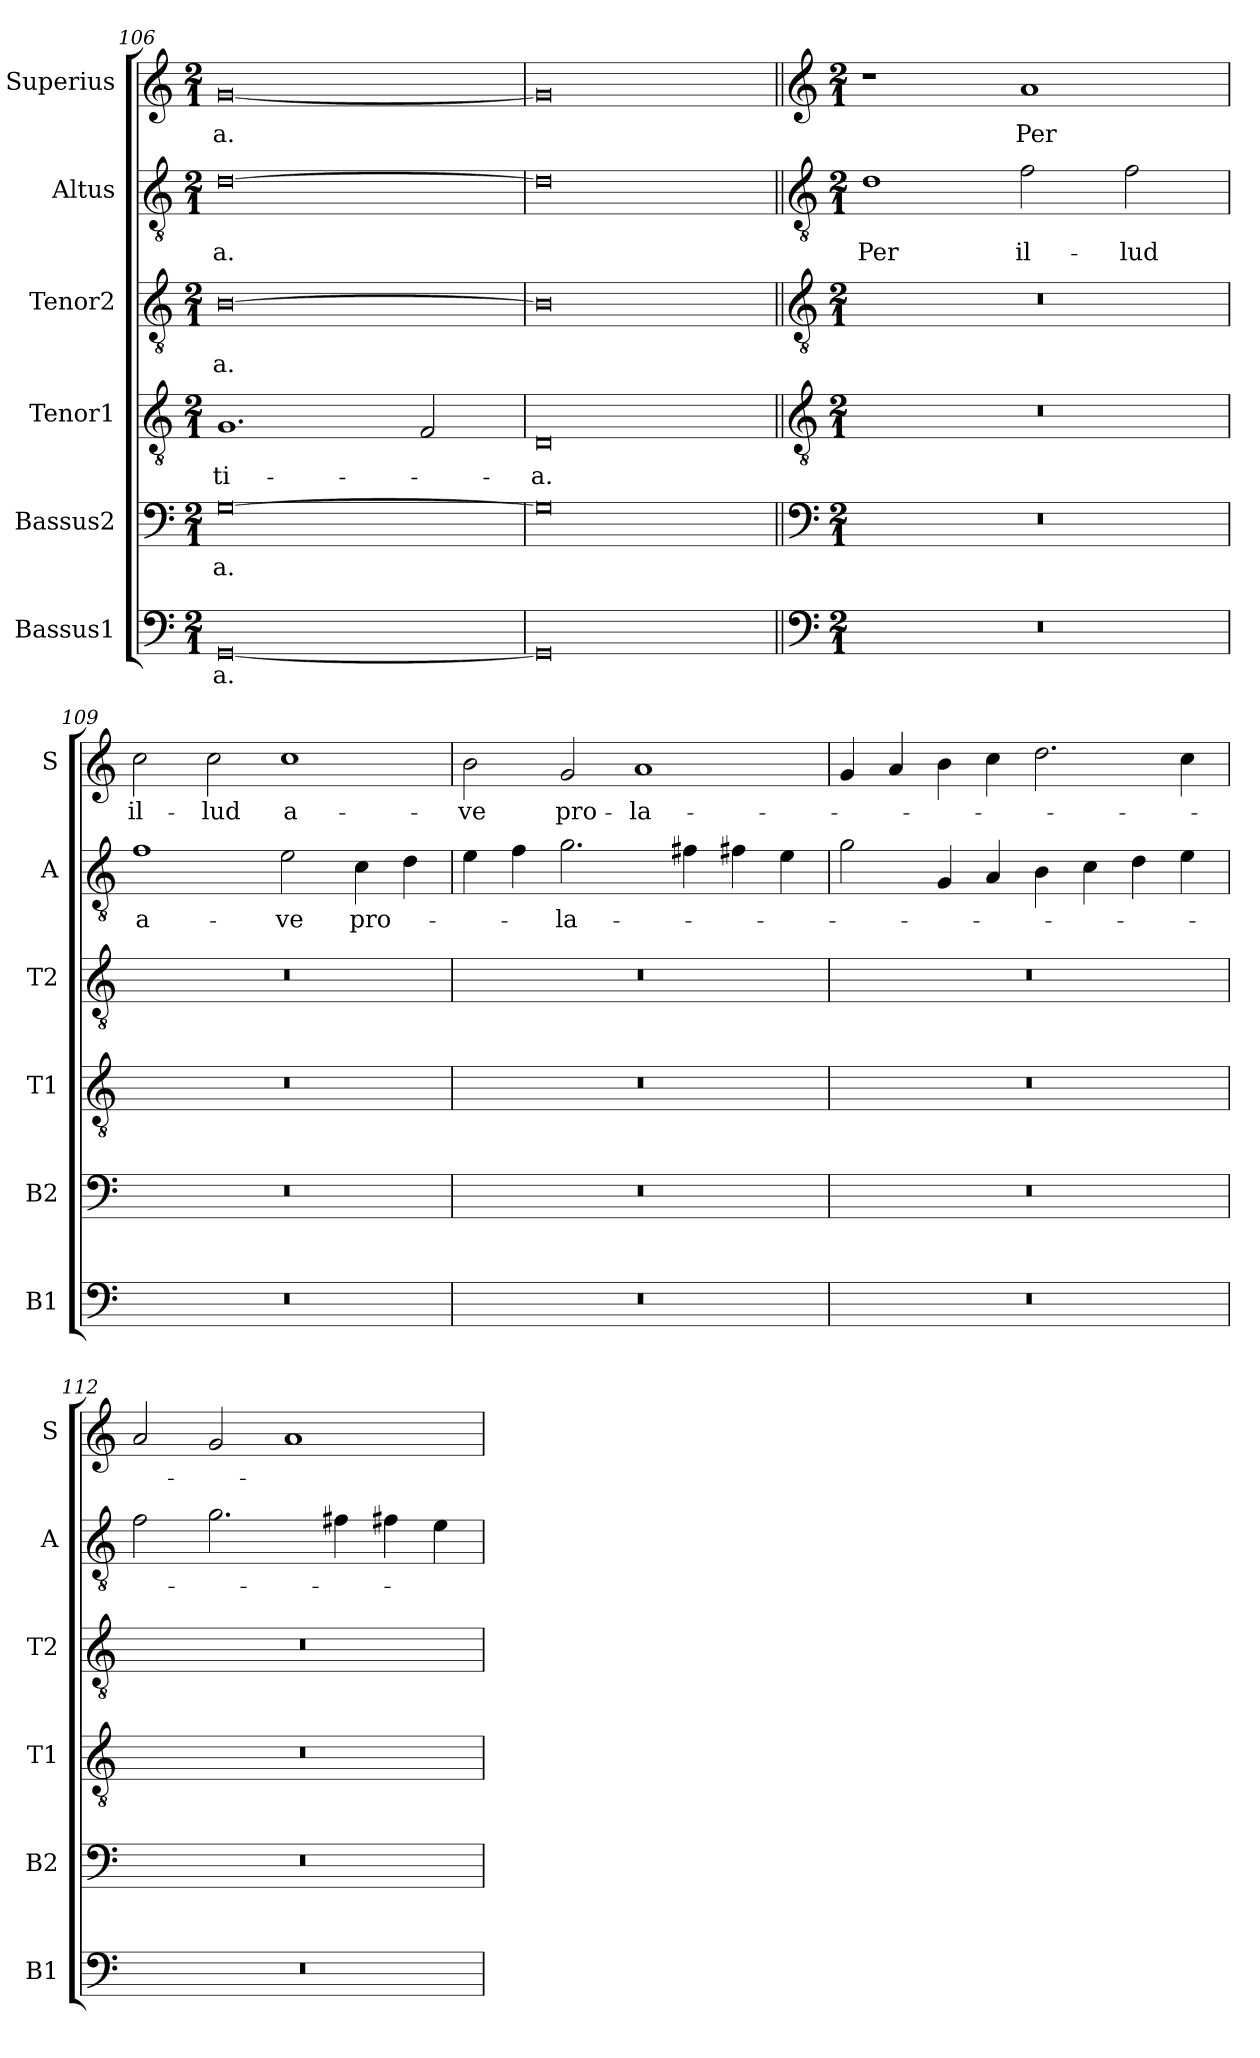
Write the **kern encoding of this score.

**kern	**text	**kern	**text	**kern	**text	**kern	**text	**kern	**text	**kern	**text
*part6	*part6	*part5	*part5	*part4	*part4	*part3	*part3	*part2	*part2	*part1	*part1
*staff6	*staff6	*staff5	*staff5	*staff4	*staff4	*staff3	*staff3	*staff2	*staff2	*staff1	*staff1
*I"Bassus1	*	*I"Bassus2	*	*I"Tenor1	*	*I"Tenor2	*	*I"Altus	*	*I"Superius	*
*I'B1	*	*I'B2	*	*I'T1	*	*I'T2	*	*I'A	*	*I'S	*
*clefF4	*	*clefF4	*	*clefGv2	*	*clefGv2	*	*clefGv2	*	*clefG2	*
*k[]	*	*k[]	*	*k[]	*	*k[]	*	*k[]	*	*k[]	*
*M2/1	*	*M2/1	*	*M2/1	*	*M2/1	*	*M2/1	*	*M2/1	*
=106	=106	=106	=106	=106	=106	=106	=106	=106	=106	=106	=106
[0GG	-a.	[0G	-a.	1.G	-ti-	[0B	-a.	[0d	-a.	[0g	-a.
.	.	.	.	2F/	.	.	.	.	.	.	.
=107	=107	=107	=107	=107	=107	=107	=107	=107	=107	=107	=107
0GG]	.	0G]	.	0D	-a.	0B]	.	0d]	.	0g]	.
!!LO:LB:g=z
=108||	=108||	=108||	=108||	=108||	=108||	=108||	=108||	=108||	=108||	=108||	=108||
*clefF4	*	*clefF4	*	*clefGv2	*	*clefGv2	*	*clefGv2	*	*clefG2	*
*k[]	*	*k[]	*	*k[]	*	*k[]	*	*k[]	*	*k[]	*
*M2/1	*	*M2/1	*	*M2/1	*	*M2/1	*	*M2/1	*	*M2/1	*
0r	.	0r	.	0r	.	0r	.	1d	Per	1r	.
.	.	.	.	.	.	.	.	2f\	il-	1a	Per
.	.	.	.	.	.	.	.	2f\	-lud	.	.
=109	=109	=109	=109	=109	=109	=109	=109	=109	=109	=109	=109
0r	.	0r	.	0r	.	0r	.	1f	a-	2cc\	il-
.	.	.	.	.	.	.	.	.	.	2cc\	-lud
.	.	.	.	.	.	.	.	2e\	-ve	1cc	a-
.	.	.	.	.	.	.	.	4c\	pro-	.	.
.	.	.	.	.	.	.	.	4d\	.	.	.
=110	=110	=110	=110	=110	=110	=110	=110	=110	=110	=110	=110
0r	.	0r	.	0r	.	0r	.	4e\	.	2b\	-ve
.	.	.	.	.	.	.	.	4f\	.	.	.
.	.	.	.	.	.	.	.	2.g\	-la-	2g/	pro-
.	.	.	.	.	.	.	.	.	.	1a	-la-
.	.	.	.	.	.	.	.	4f#X\	.	.	.
.	.	.	.	.	.	.	.	4f#X\	.	.	.
.	.	.	.	.	.	.	.	4e\	.	.	.
=111	=111	=111	=111	=111	=111	=111	=111	=111	=111	=111	=111
0r	.	0r	.	0r	.	0r	.	2g\	.	4g/	.
.	.	.	.	.	.	.	.	.	.	4a/	.
.	.	.	.	.	.	.	.	4G/	.	4b\	.
.	.	.	.	.	.	.	.	4A/	.	4cc\	.
.	.	.	.	.	.	.	.	4B\	.	2.dd\	.
.	.	.	.	.	.	.	.	4c\	.	.	.
.	.	.	.	.	.	.	.	4d\	.	.	.
.	.	.	.	.	.	.	.	4e\	.	4cc\	.
=112	=112	=112	=112	=112	=112	=112	=112	=112	=112	=112	=112
0r	.	0r	.	0r	.	0r	.	2f\	.	2a/	.
.	.	.	.	.	.	.	.	2.g\	.	2g/	.
.	.	.	.	.	.	.	.	.	.	1a	.
.	.	.	.	.	.	.	.	4f#X\	.	.	.
.	.	.	.	.	.	.	.	4f#X\	.	.	.
.	.	.	.	.	.	.	.	4e\	.	.	.
=	=	=	=	=	=	=	=	=	=	=	=
*-	*-	*-	*-	*-	*-	*-	*-	*-	*-	*-	*-
